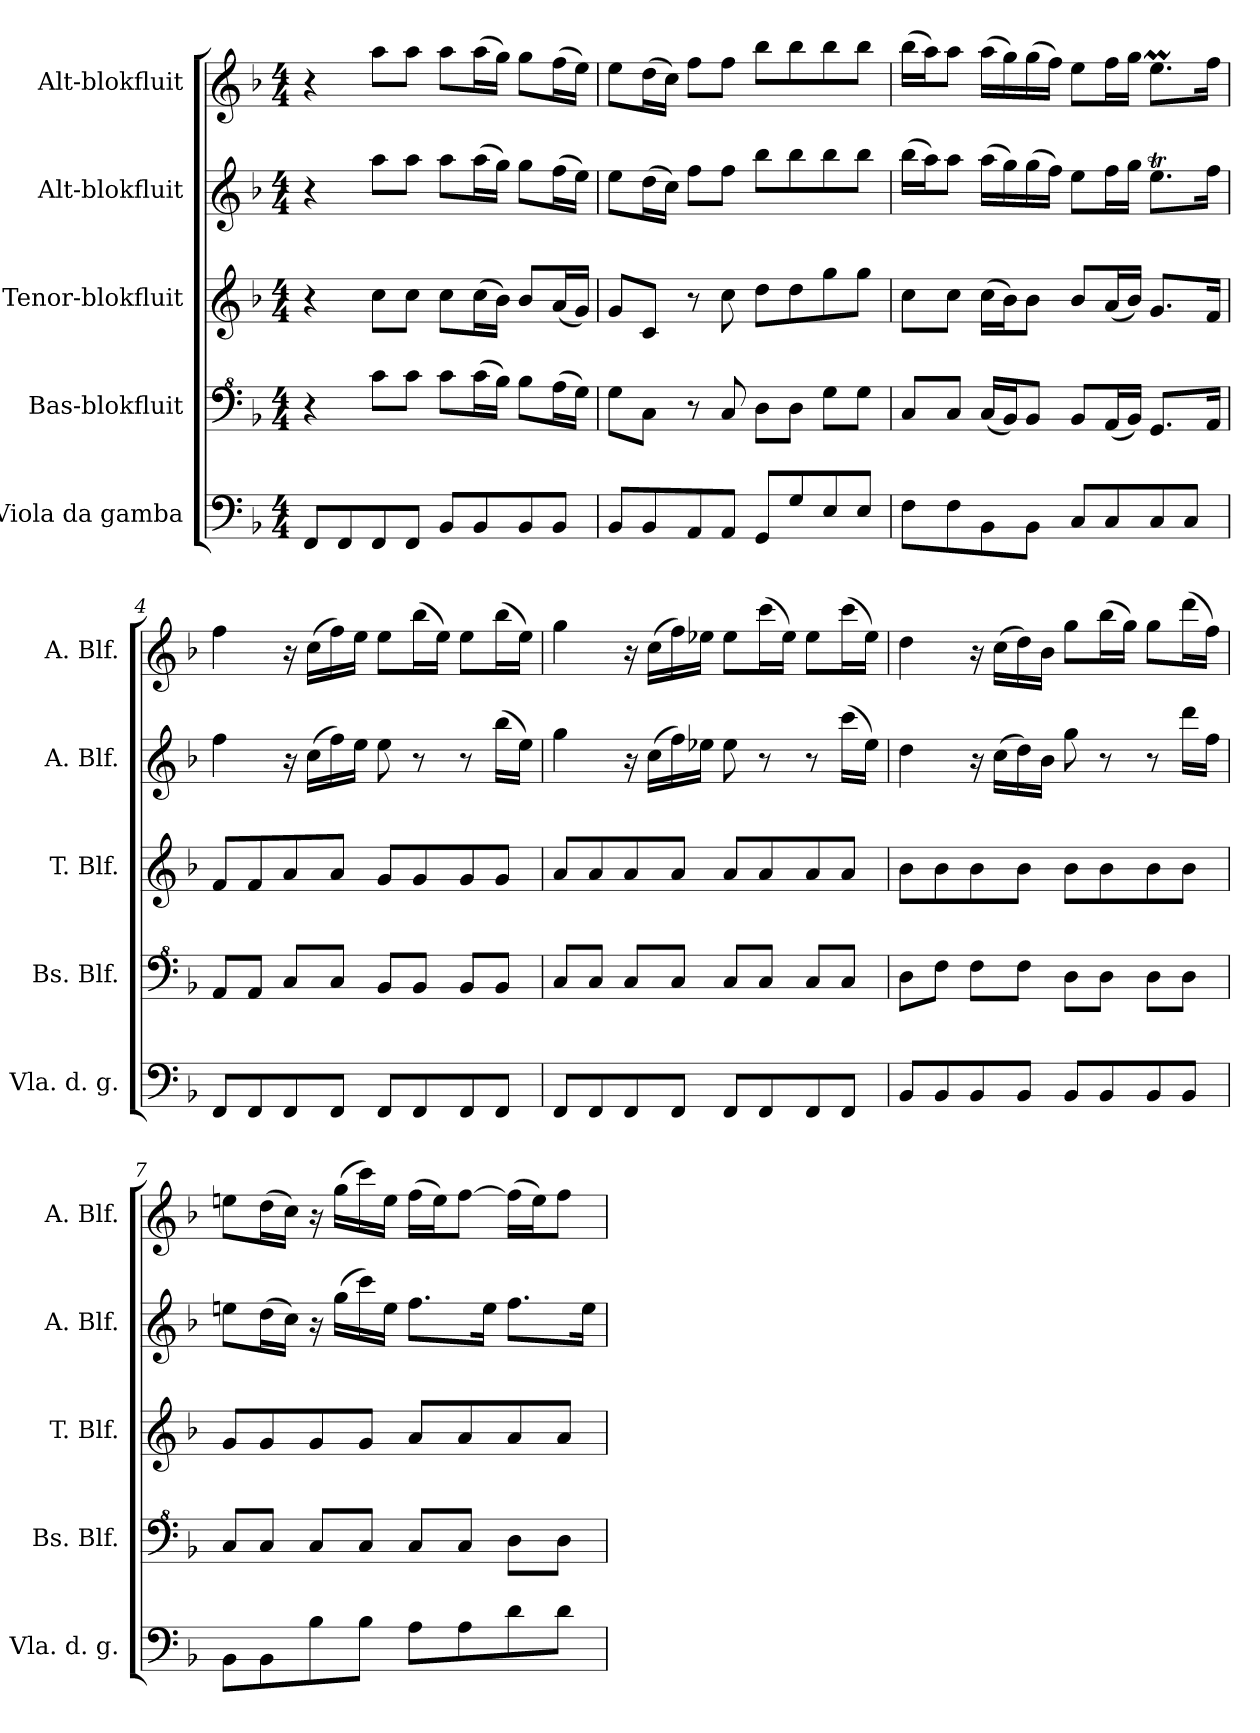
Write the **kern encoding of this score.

**kern	**kern	**kern	**kern	**kern
*part5	*part4	*part3	*part2	*part1
*staff5	*staff4	*staff3	*staff2	*staff1
*I"Viola da gamba	*I"Bas-blokfluit	*I"Tenor-blokfluit	*I"Alt-blokfluit	*I"Alt-blokfluit
*I'Vla. d. g.	*I'Bs. Blf.	*I'T. Blf.	*I'A. Blf.	*I'A. Blf.
*clefF4	*clefF^4	*clefG2	*clefG2	*clefG2
*k[b-]	*k[b-]	*k[b-]	*k[b-]	*k[b-]
*M4/4	*M4/4	*M4/4	*M4/4	*M4/4
*MM30	*MM30	*MM30	*MM30	*MM30
=1	=1	=1	=1	=1
8FF/L	4r	4r	4r	4r
8FF/	.	.	.	.
8FF/	8cc\L	8cc\L	8aa\L	8aa\L
8FF/J	8cc\J	8cc\J	8aa\J	8aa\J
8BB-/L	8cc\L	8cc\L	8aa\L	8aa\L
8BB-/	(16cc\L	(16cc\L	(16aa\L	(16aa\L
.	16b-\JJ)	16b-\JJ)	16gg\JJ)	16gg\JJ)
8BB-/	8b-\L	8b-/L	8gg\L	8gg\L
8BB-/J	(16a\L	(16a/L	(16ff\L	(16ff\L
.	16g\JJ)	16g/JJ)	16ee\JJ)	16ee\JJ)
=2	=2	=2	=2	=2
8BB-/L	8g\L	8g/L	8ee\L	8ee\L
8BB-/	8c\J	8c/J	(16dd\L	(16dd\L
.	.	.	16cc\JJ)	16cc\JJ)
8AA/	8r	8r	8ff\L	8ff\L
8AA/J	8c/	8cc\	8ff\J	8ff\J
8GG/L	8d\L	8dd\L	8bb-\L	8bb-\L
8G/	8d\J	8dd\	8bb-\	8bb-\
8E/	8g\L	8gg\	8bb-\	8bb-\
8E/J	8g\J	8gg\J	8bb-\J	8bb-\J
=3	=3	=3	=3	=3
8F\L	8c/L	8cc\L	(16bb-\LL	(16bb-\LL
.	.	.	16aa\J)	16aa\J)
8F\	8c/J	8cc\J	8aa\J	8aa\J
8BB-\	(16c/LL	(16cc\LL	(16aa\LL	(16aa\LL
.	16B-/J)	16b-\J)	16gg\)	16gg\)
8BB-\J	8B-/J	8b-\J	(16gg\	(16gg\
.	.	.	16ff\JJ)	16ff\JJ)
8C/L	8B-/L	8b-/L	8ee\L	8ee\L
8C/	(16A/L	(16a/L	16ff\L	16ff\L
.	16B-/JJ)	16b-/JJ)	16gg\JJ	16gg\JJ
8C/	8.G/L	8.g/L	8.eet\L	8.eem\L
8C/J	.	.	.	.
.	16A/Jk	16f/Jk	16ff\Jk	16ff\Jk
!!LO:LB:g=z
=4	=4	=4	=4	=4
8FF/L	8A/L	8f/L	4ff\	4ff\
8FF/	8A/J	8f/	.	.
8FF/	8c/L	8a/	16r	16r
.	.	.	(16cc\LL	(16cc\LL
8FF/J	8c/J	8a/J	16ff\)	16ff\)
.	.	.	16ee\JJ	16ee\JJ
8FF/L	8B-/L	8g/L	8ee\	8ee\L
8FF/	8B-/J	8g/	8r	(16bb-\L
.	.	.	.	16ee\JJ)
8FF/	8B-/L	8g/	8r	8ee\L
8FF/J	8B-/J	8g/J	(16bb-\LL	(16bb-\L
.	.	.	16ee\JJ)	16ee\JJ)
=5	=5	=5	=5	=5
8FF/L	8c/L	8a/L	4gg\	4gg\
8FF/	8c/J	8a/	.	.
8FF/	8c/L	8a/	16r	16r
.	.	.	(16cc\LL	(16cc\LL
8FF/J	8c/J	8a/J	16ff\)	16ff\)
.	.	.	16ee-X\JJ	16ee-X\JJ
8FF/L	8c/L	8a/L	8ee-\	8ee-\L
8FF/	8c/J	8a/	8r	(16ccc\L
.	.	.	.	16ee-\JJ)
8FF/	8c/L	8a/	8r	8ee-\L
8FF/J	8c/J	8a/J	(16ccc\LL	(16ccc\L
.	.	.	16ee-\JJ)	16ee-\JJ)
=6	=6	=6	=6	=6
8BB-/L	8d\L	8b-\L	4dd\	4dd\
8BB-/	8f\J	8b-\	.	.
8BB-/	8f\L	8b-\	16r	16r
.	.	.	(16cc\LL	(16cc\LL
8BB-/J	8f\J	8b-\J	16dd\)	16dd\)
.	.	.	16b-\JJ	16b-\JJ
8BB-/L	8d\L	8b-\L	8gg\	8gg\L
8BB-/	8d\J	8b-\	8r	(16bb-\L
.	.	.	.	16gg\JJ)
8BB-/	8d\L	8b-\	8r	8gg\L
8BB-/J	8d\J	8b-\J	16ddd\LL	(16ddd\L
.	.	.	16ff\JJ	16ff\JJ)
!!LO:LB:g=z
=7	=7	=7	=7	=7
8BB-\L	8c/L	8g/L	8een\L	8een\L
8BB-\	8c/J	8g/	(16dd\L	(16dd\L
.	.	.	16cc\JJ)	16cc\JJ)
8B-\	8c/L	8g/	16r	16r
.	.	.	(16gg\LL	(16gg\LL
8B-\J	8c/J	8g/J	16ccc\)	16ccc\)
.	.	.	16ee\JJ	16ee\JJ
8A\L	8c/L	8a/L	8.ff\L	(16ff\LL
.	.	.	.	16ee\J)
8A\	8c/J	8a/	.	[8ff\J
.	.	.	16ee\Jk	.
8d\	8d\L	8a/	8.ff\L	(16ff\LL]
.	.	.	.	16ee\J)
8d\J	8d\J	8a/J	.	8ff\J
.	.	.	16ee\Jk	.
=	=	=	=	=
*-	*-	*-	*-	*-
